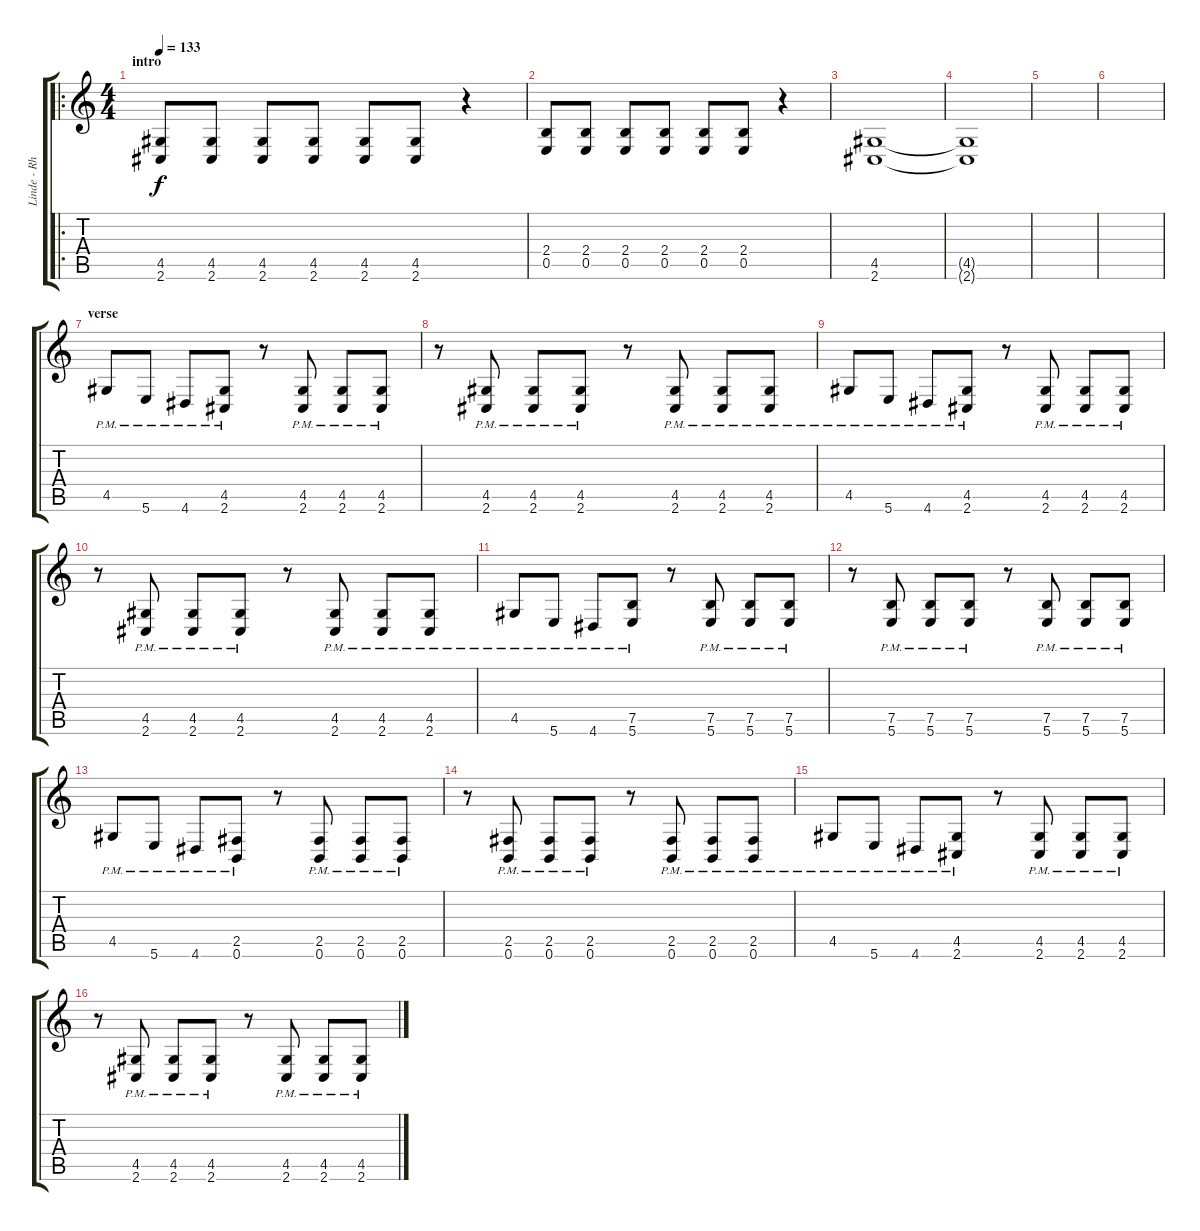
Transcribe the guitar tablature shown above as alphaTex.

\track ("Linde - Rhythm" "Linde - Rh") {instrument overdrivenguitar}
\staff {score tabs}
\tuning (B3 Gb3 D3 A2 E2 B1) {hide}
\ro
\ts (4 4)
\section ("" "intro")
\tempo 133
\clef g2
\ks c
(4.5 2.6).8{dy f instrument overdrivenguitar} (4.5 2.6).8 (4.5 2.6).8 (4.5 2.6).8 (4.5 2.6).8 (4.5 2.6).8 r.4 |
(2.4 0.5).8 (2.4 0.5).8 (2.4 0.5).8 (2.4 0.5).8 (2.4 0.5).8 (2.4 0.5).8 r.4 |
(4.5 2.6).1 |
(4.5{t} 2.6{t}).1 |
|
|
\section ("" "verse")
4.5{pm}.8 5.6{pm}.8 4.6{pm}.8 (4.5{pm} 2.6{pm}).8 r.8 (4.5{pm} 2.6{pm}).8 (4.5{pm} 2.6{pm}).8 (4.5{pm} 2.6{pm}).8 |
r.8 (4.5{pm} 2.6{pm}).8 (4.5{pm} 2.6{pm}).8 (4.5{pm} 2.6{pm}).8 r.8 (4.5{pm} 2.6{pm}).8 (4.5{pm} 2.6{pm}).8 (4.5{pm} 2.6{pm}).8 |
4.5{pm}.8 5.6{pm}.8 4.6{pm}.8 (4.5{pm} 2.6{pm}).8 r.8 (4.5{pm} 2.6{pm}).8 (4.5{pm} 2.6{pm}).8 (4.5{pm} 2.6{pm}).8 |
r.8 (4.5{pm} 2.6{pm}).8 (4.5{pm} 2.6{pm}).8 (4.5{pm} 2.6{pm}).8 r.8 (4.5{pm} 2.6{pm}).8 (4.5{pm} 2.6{pm}).8 (4.5{pm} 2.6{pm}).8 |
4.5{pm}.8 5.6{pm}.8 4.6{pm}.8 (7.5{pm} 5.6{pm}).8 r.8 (7.5{pm} 5.6{pm}).8 (7.5{pm} 5.6{pm}).8 (7.5{pm} 5.6{pm}).8 |
r.8 (7.5{pm} 5.6{pm}).8 (7.5{pm} 5.6{pm}).8 (7.5{pm} 5.6{pm}).8 r.8 (7.5{pm} 5.6{pm}).8 (7.5{pm} 5.6{pm}).8 (7.5{pm} 5.6{pm}).8 |
4.5{pm}.8 5.6{pm}.8 4.6{pm}.8 (2.5{pm} 0.6{pm}).8 r.8 (2.5{pm} 0.6{pm}).8 (2.5{pm} 0.6{pm}).8 (2.5{pm} 0.6{pm}).8 |
r.8 (2.5{pm} 0.6{pm}).8 (2.5{pm} 0.6{pm}).8 (2.5{pm} 0.6{pm}).8 r.8 (2.5{pm} 0.6{pm}).8 (2.5{pm} 0.6{pm}).8 (2.5{pm} 0.6{pm}).8 |
4.5{pm}.8 5.6{pm}.8 4.6{pm}.8 (4.5{pm} 2.6{pm}).8 r.8 (4.5{pm} 2.6{pm}).8 (4.5{pm} 2.6{pm}).8 (4.5{pm} 2.6{pm}).8 |
r.8 (4.5{pm} 2.6{pm}).8 (4.5{pm} 2.6{pm}).8 (4.5{pm} 2.6{pm}).8 r.8 (4.5{pm} 2.6{pm}).8 (4.5{pm} 2.6{pm}).8 (4.5{pm} 2.6{pm}).8
